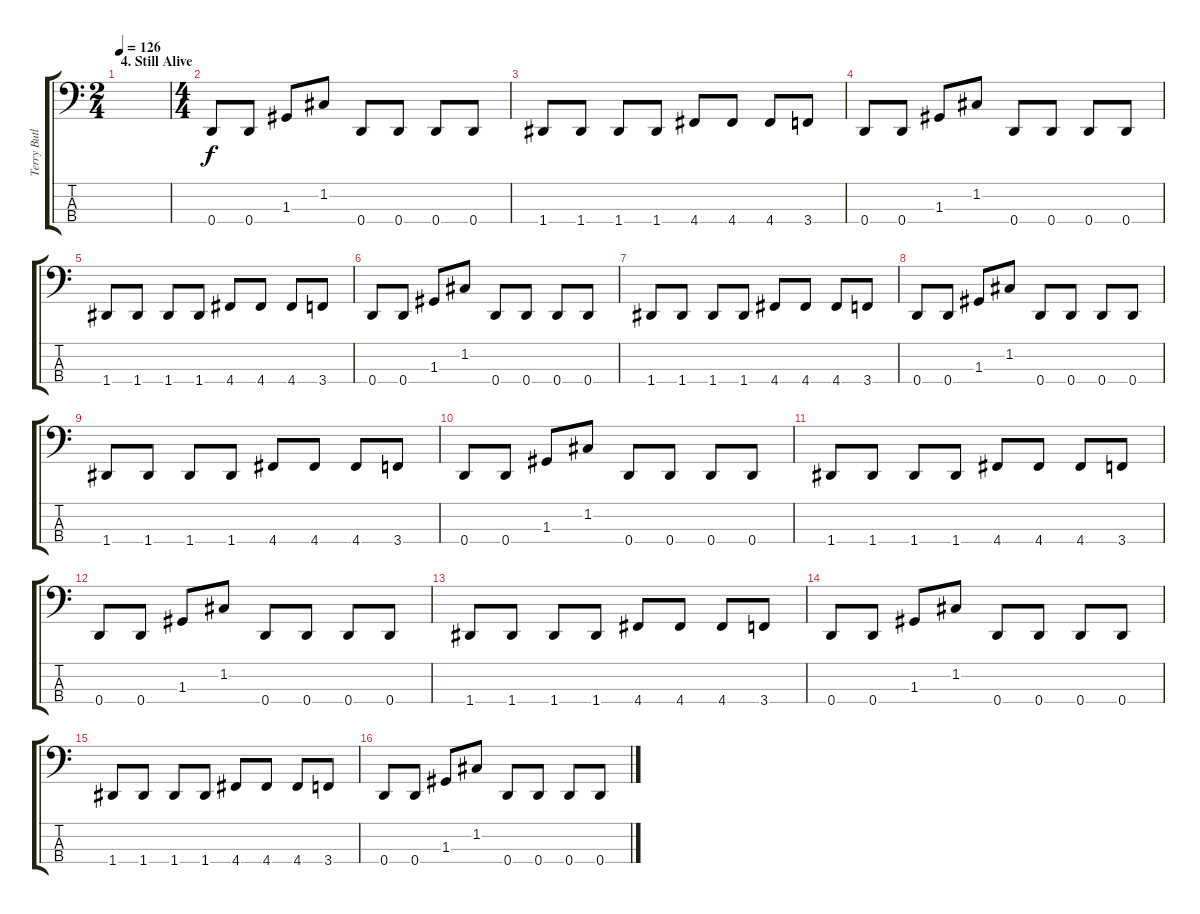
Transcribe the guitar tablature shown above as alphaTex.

\track ("Terry Butler (Bass)" "Terry Butl") {instrument electricbasspick}
\staff {score tabs}
\tuning (F2 C2 G1 D1) {hide}
\ts (2 4)
\section ("" "4. Still Alive")
\tempo 126
\clef f4
\ks c
|
\ts (4 4)
0.4.8 0.4.8 1.3.8 1.2.8 0.4.8 0.4.8 0.4.8 0.4.8 |
1.4.8 1.4.8 1.4.8 1.4.8 4.4.8 4.4.8 4.4.8 3.4.8 |
0.4.8 0.4.8 1.3.8 1.2.8 0.4.8 0.4.8 0.4.8 0.4.8 |
1.4.8 1.4.8 1.4.8 1.4.8 4.4.8 4.4.8 4.4.8 3.4.8 |
0.4.8 0.4.8 1.3.8 1.2.8 0.4.8 0.4.8 0.4.8 0.4.8 |
1.4.8 1.4.8 1.4.8 1.4.8 4.4.8 4.4.8 4.4.8 3.4.8 |
0.4.8 0.4.8 1.3.8 1.2.8 0.4.8 0.4.8 0.4.8 0.4.8 |
1.4.8 1.4.8 1.4.8 1.4.8 4.4.8 4.4.8 4.4.8 3.4.8 |
0.4.8 0.4.8 1.3.8 1.2.8 0.4.8 0.4.8 0.4.8 0.4.8 |
1.4.8 1.4.8 1.4.8 1.4.8 4.4.8 4.4.8 4.4.8 3.4.8 |
0.4.8 0.4.8 1.3.8 1.2.8 0.4.8 0.4.8 0.4.8 0.4.8 |
1.4.8 1.4.8 1.4.8 1.4.8 4.4.8 4.4.8 4.4.8 3.4.8 |
0.4.8 0.4.8 1.3.8 1.2.8 0.4.8 0.4.8 0.4.8 0.4.8 |
1.4.8 1.4.8 1.4.8 1.4.8 4.4.8 4.4.8 4.4.8 3.4.8 |
0.4.8 0.4.8 1.3.8 1.2.8 0.4.8 0.4.8 0.4.8 0.4.8
